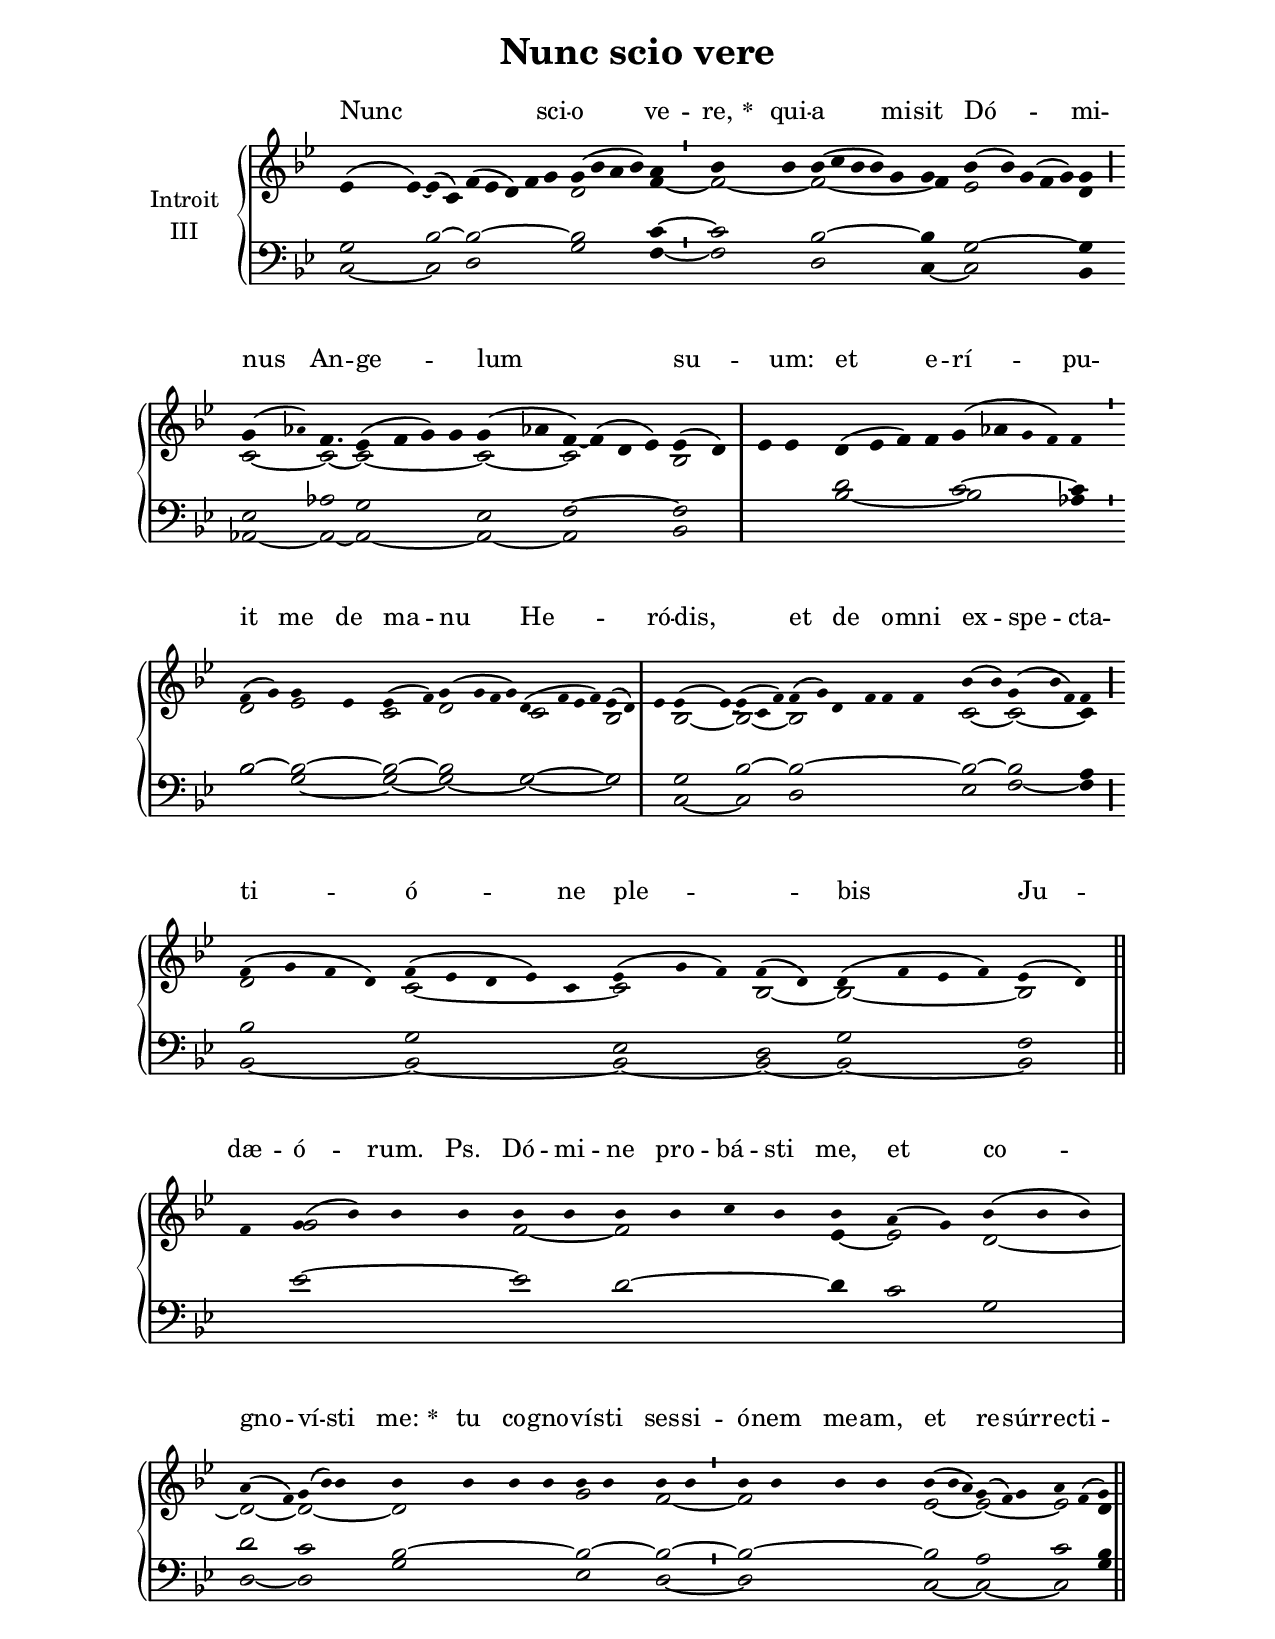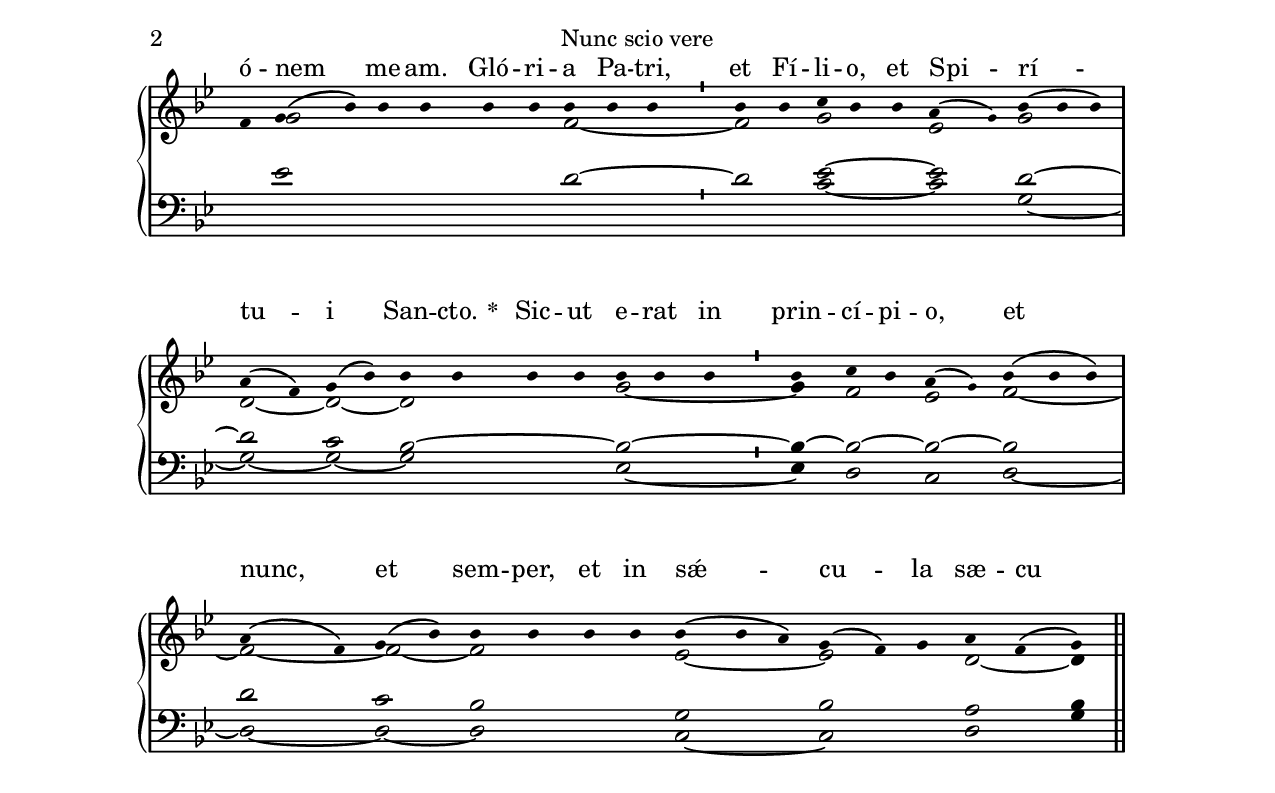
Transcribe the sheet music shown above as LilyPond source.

\version "2.18"
\include "gregorian.ly"
\include "noh2.ily"


%Page reference: page iii.238
%(volume.page)

global = {
 \key g \minor
 \cadenzaOn 
}

\header {
  title = \markup \center-column {"Nunc scio vere" \vspace #1 }
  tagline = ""
  composer = ""
}

\paper {
 #(include-special-characters)
  oddHeaderMarkup = \markup \fill-line {
    \line {}
    \center-column {
      \on-the-fly #first-page     " "
      \on-the-fly #not-first-page "Nunc scio vere"
    }
    \line { \on-the-fly #print-page-number-check-first \fromproperty #'page:page-number-string }
  }
  evenHeaderMarkup = \markup \fill-line {
    \line { \on-the-fly #print-page-number-check-first \fromproperty #'page:page-number-string }
    \center-column { "Nunc scio vere" }
    \line {}
  }
}

chantText = \lyricmode {
Nunc _ _ sci -- o ve -- re, 
\set stanza = " * " qui -- a mi -- sit Dó -- _ mi -- nus 
An -- ge -- _ lum su -- _ um: 
et e -- rí -- pu -- it me de ma -- nu He -- _ ró -- dis, 
et de _ o -- mni ex -- spe -- cta -- ti -- ó -- ne 
ple -- _ bis Ju -- dæ -- ó -- rum. Ps. 
Dó -- mi -- ne pro -- bá -- sti me, et co -- gno -- ví -- sti me: 
\set stanza = " * " 
tu co -- gno -- ví -- sti ses -- si -- ó -- nem me -- am, et re -- súr -- rec -- ti -- ó -- nem me -- am. 
Gló -- ri -- a Pa -- tri, et Fí -- li -- o, et Spi -- rí -- tu -- i San -- cto. 
\set stanza = " * " 
Sic -- ut e -- rat in prin -- cí -- pi -- o, et nunc, et sem -- per, 
et in sǽ -- cu -- la sæ -- cu -- ló -- rum. A -- men. }

chantMusic = {
\tieDown   ees'4 ( ees'4) ~ ees'4 ( c'4) f'4 ( ees'4 d'4) f'4 g'4 g'4 ( bes'4 a'4 bes'4) a'4 \divisioMinima
 bes'4 bes'4 bes'4 ( c''4 bes'4 bes'4) g'4 g'4 bes'4 ( bes'4) g'4 ( f'4 g'4) g'4 \divisioMaior
  g'4 ( \once \tweak #'font-size #-4 aes' ) f'4. ees'4 ( f'4 g'4) g'4  g'4 ( aes'4 f'4) ~ f'4 ( d'4 ees'4) ees'4 ( d'4) \divisioMaxima
 ees'4 ees'4 d'4 ( ees'4 f'4) f'4  g'4 ( aes'4 \tiny g' f' 4) f'4 \divisioMinima
 f'4 ( g'4) g'4 ees'4 ees'4 ( f'4) g'4 ( g'4 f'4 g'4) d'4 ( f'4 ees'4 f'4) ees'4 ( d'4) \divisioMaxima
 ees'4 ees'4 ( ees'4) ~ ees'4 ( c'4 f'4) f'4 ( g'4) d'4 f'4 f'4 f'4 bes'4 ( bes'4) g'4 ( bes'4 f'4) f'4 \divisioMaior
 f'4 ( g'4 f'4 d'4) f'4 ( ees'4 d'4 ees'4) c'4 ees'4 ( g'4 f'4) f'4 ( d'4) d'4 ( f'4 ees'4 f'4) ees'4 ( d'4) \finalis
 f'4 g'4 ( bes'4) bes'4 bes'4 bes'4 bes'4 bes'4 bes'4 c''4 bes'4 bes'4 a'4 ( g'4) bes'4 ( bes'4 bes'4) \divisioMaxima
 a'4 ( f'4) g'4 ( bes'4) bes'4 bes'4 bes'4 bes'4 bes'4 bes'4 bes'4 bes'4 bes'4 \divisioMinima
 bes'4 bes'4 bes'4 bes'4 bes'4 ( bes'4 a'4) g'4 ( f'4) g'4 a'4 f'4 ( g'4) \finalis
  f'4 g'4 ( bes'4) bes'4 bes'4 bes'4 bes'4 bes'4 bes'4 bes'4 \divisioMinima
 bes'4 bes'4 c''4 bes'4 bes'4 a'4 ( \once \tweak #'font-size #-4 g' ) bes'4 ( bes'4 bes'4) \divisioMaxima
 a'4 ( f'4) g'4 ( bes'4) bes'4 bes'4 bes'4 bes'4 bes'4 bes'4 bes'4 \divisioMinima
 bes'4 c''4 bes'4 a'4 ( \once \tweak #'font-size #-4 g' ) bes'4 ( bes'4 bes'4) \divisioMaxima
 a'4 ( f'4) g'4 ( bes'4) bes'4 bes'4 bes'4 bes'4 bes'4 ( bes'4 a'4) g'4 ( f'4) g'4 a'4 f'4 ( g'4) \finalis

}

altoMusic = {
r2*9/2 d'2*4/2 f'4 ~ \divisioMinima
f'2 ~ f'2*5/2 ~ f'4 ees'2*5/2 d'4 c'2 ~ c'2*3/4 ~ c'2*4/2 ~ c'2 ~ c'2*4/2 bes2 \divisioMaxima
r2*11/2 \divisioMinima
d'2 ees'2 c'2 d'2*4/2 c'2*4/2 bes2 \divisioMaxima
r4 bes2 ~ bes2*3/2 ~ bes2*6/2 c'2 ~ c'2*3/2 ~ c'4 \divisioMaior
d'2*4/2 c'2*5/2 ~ c'2*3/2 bes2 ~ bes2*4/2 ~ bes2 \finalis
r4 g'2*4/2 f'2 ~ f'2*4/2 ees'4 ~ ees'2 d'2*3/2 ~ \divisioMaxima
d'2 ~ d'2*3/2 ~ d'2*4/2 g'2 f'2 ~ \divisioMinima
f'2*4/2 ees'2*3/2 ~ ees'2*3/2 ~ ees'2 d'4 r4 g'2*6/2 f'2*3/2 ~ \divisioMinima
f'2 g'2*3/2 ees'2 g'2*3/2 \divisioMaxima
d'2 ~ d'2 ~ d'2*4/2 g'2*3/2 ~ \divisioMinima
g'4 f'2 ees'2 f'2*3/2 ~ \divisioMaxima
f'2 ~ f'2 ~ f'2*4/2 ees'2*3/2 ~ ees'2*3/2 d'2 ~ d'4 \finalis
}

tenorMusic = {
g2 bes2 ~ bes2*5/2 ~ bes2*4/2 c'4 ~ \divisioMinima
c'2 bes2*5/2 ~ bes4 g2*5/2 ~ g4 ees2 aes2*3/4 g2*4/2 ees2 f2*4/2 ~ f2 \divisioMaxima
r2 d'2*4/2 c'2*4/2 ~ c'4 \divisioMinima
bes2 ~ bes2 ~ bes2 ~ bes2*4/2 g2*4/2 ~ g2 \divisioMaxima
r4 g2 bes2*3/2 ~ bes2*6/2 ~ bes2 ~ bes2*3/2 a4 \divisioMaior
bes2*4/2 g2*5/2 ees2*3/2 d2 g2*4/2 f2 \finalis
r4 ees'2*4/2 ~ ees'2 d'2*4/2 ~ d'4 c'2 g2*3/2 \divisioMaxima
d'2 c'2*3/2 bes2*4/2 ~ bes2 ~ bes2 ~ \divisioMinima
bes2*4/2 ~ bes2*3/2 a2*3/2 c'2 bes4 r4 ees'2*6/2 d'2*3/2 ~ \divisioMinima
d'2 ees'2*3/2 ~ ees'2 d'2*3/2 ~ \divisioMaxima
d'2 c'2 bes2*4/2 ~ bes2*3/2 ~ \divisioMinima
bes4 ~ bes2 ~ bes2 ~ bes2*3/2 \divisioMaxima
d'2 c'2 bes2*4/2 g2*3/2 bes2*3/2 a2 bes4 \finalis
}

bassMusic = {
c2 ~ c2 d2*5/2 g2*4/2 f4 ~ \divisioMinima
f2 d2*5/2 c4 ~ c2*5/2 bes,4 aes,2 ~ aes,2*3/4 ~ aes,2*4/2 ~ aes,2 ~ aes,2*4/2 bes,2 \divisioMaxima
r2 bes2*4/2 ~ bes2*4/2 aes4 \divisioMinima
bes2 g2 ~ g2 ~ g2*4/2 ~ g2*4/2 ~ g2 \divisioMaxima
r4 c2 ~ c2*3/2 d2*6/2 ees2 f2*3/2 ~ f4 \divisioMaior
bes,2*4/2 ~ bes,2*5/2 ~ bes,2*3/2 ~ bes,2 ~ bes,2*4/2 ~ bes,2 \finalis
r2*17/2 \divisioMaxima
d2 ~ d2*3/2 g2*4/2 ees2 d2 ~ \divisioMinima
d2*4/2 c2*3/2 ~ c2*3/2 ~ c2 g4 r2*12/2 c'2*3/2 ~ c'2 g2*3/2 ~ \divisioMaxima
g2 ~ g2 ~ g2*4/2 ees2*3/2 ~ \divisioMinima
ees4 d2 c2 d2*3/2 ~ \divisioMaxima
d2 ~ d2 ~ d2*4/2 c2*3/2 ~ c2*3/2 d2 g4 \finalis
}

voiceLines = {
\voiceLineStyle


}

\score{
  <<
    \new GrandStaff <<
      \set GrandStaff.autoBeaming = ##f
      \set GrandStaff.instrumentName = \markup \center-column {
        "Introit"
        "III"
      }
      \new Staff = up <<
        \new Voice = "chant" {
          \voiceOne \global \chantMusic
        }
        \new Voice {
          \voiceTwo \global \altoMusic
        }
      >>

      \new Staff = down <<
        \clef bass
        \new Voice {
          \voiceOne \global \tenorMusic
        }
        \new Voice {
          \voiceTwo \global \bassMusic
        }
	\new Voice {
        \voiceThree \global \voiceLines
        }
      >>
    >>
    \new Lyrics \lyricsto chant {
      \chantText
    }
  >>
  \layout{
  }
  \midi{
    \tempo 4 = 125
  }
}
